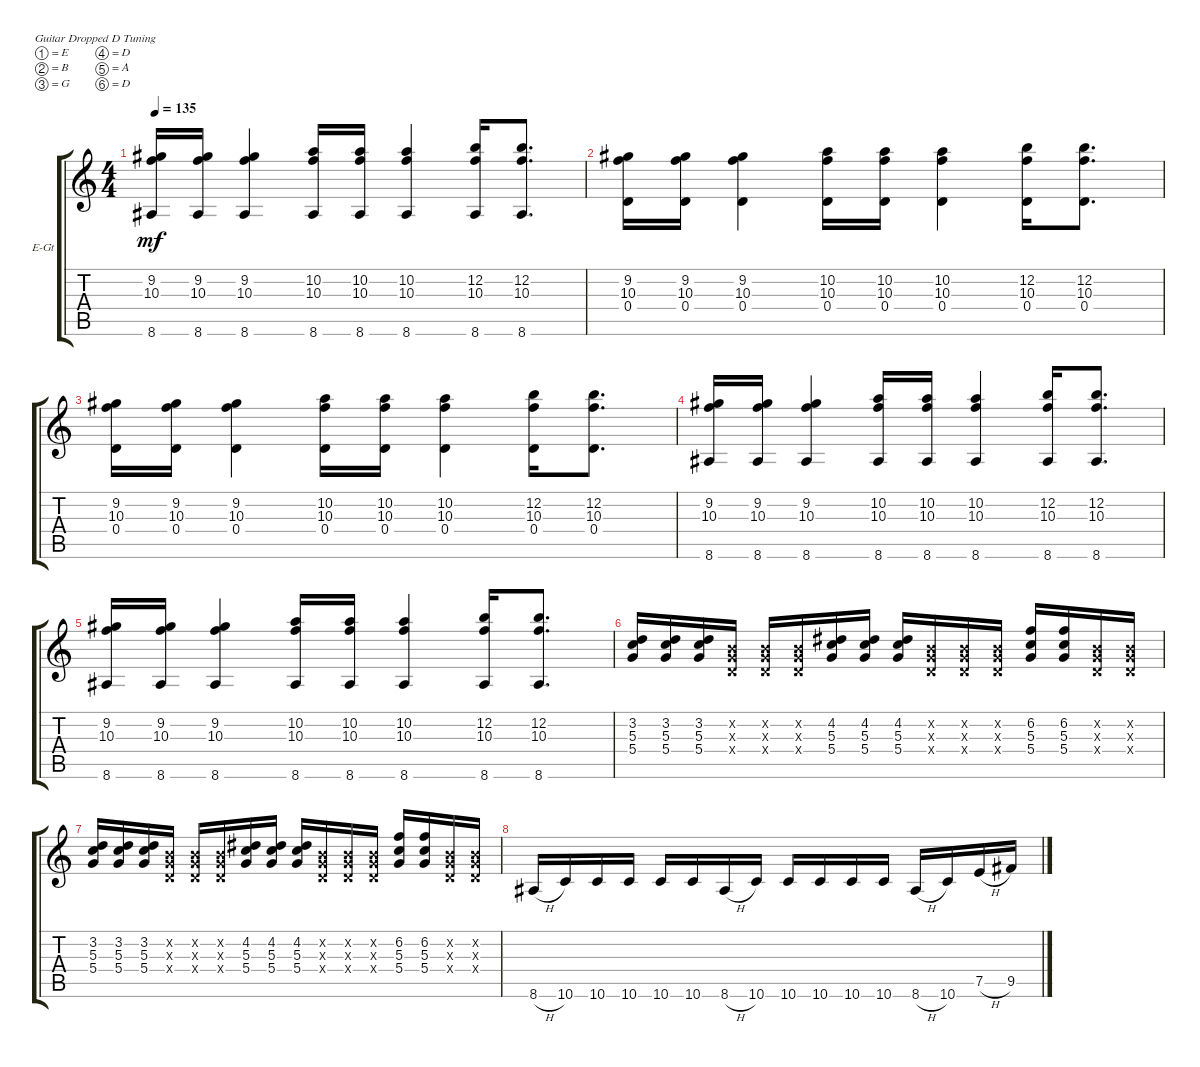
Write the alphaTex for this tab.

\defaultSystemsLayout 4
\bracketExtendMode groupsimilarinstruments
\firstSystemTrackNameOrientation horizontal
\otherSystemsTrackNameOrientation horizontal
\track ("Electric Guitar" "E-Gt") {instrument electricguitarclean}
\staff {score tabs}
\tuning (E4 B3 G3 D3 A2 D2)
\ts (4 4)
\tempo 135
\clef g2
\ks c
(10.3 9.2 8.6).16{dy mf} (10.3 9.2 8.6).16 (10.3 9.2 8.6).4 (10.3 10.2 8.6).16 (10.3 10.2 8.6).16 (10.3 10.2 8.6).4 (10.3 12.2 8.6).16 (10.3 12.2 8.6).8{d} |
(0.4 10.3 9.2).16 (0.4 10.3 9.2).16 (0.4 10.3 9.2).4 (0.4 10.3 10.2).16 (0.4 10.3 10.2).16 (0.4 10.3 10.2).4 (0.4 10.3 12.2).16 (0.4 10.3 12.2).8{d} |
(0.4 10.3 9.2).16 (0.4 10.3 9.2).16 (0.4 10.3 9.2).4 (0.4 10.3 10.2).16 (0.4 10.3 10.2).16 (0.4 10.3 10.2).4 (0.4 10.3 12.2).16 (0.4 10.3 12.2).8{d} |
(10.3 9.2 8.6).16 (10.3 9.2 8.6).16 (10.3 9.2 8.6).4 (10.3 10.2 8.6).16 (10.3 10.2 8.6).16 (10.3 10.2 8.6).4 (10.3 12.2 8.6).16 (10.3 12.2 8.6).8{d} |
(10.3 9.2 8.6).16 (10.3 9.2 8.6).16 (10.3 9.2 8.6).4 (10.3 10.2 8.6).16 (10.3 10.2 8.6).16 (10.3 10.2 8.6).4 (10.3 12.2 8.6).16 (10.3 12.2 8.6).8{d} |
(5.4 5.3 3.2).16 (5.4 5.3 3.2).16 (5.4 5.3 3.2).16 (0.3{x} 0.4{x} 0.2{x}).16 (0.3{x} 0.4{x} 0.2{x}).16 (0.3{x} 0.4{x} 0.2{x}).16 (5.4 5.3 4.2).16 (5.4 5.3 4.2).16 (5.4 5.3 4.2).16 (0.3{x} 0.4{x} 0.2{x}).16 (0.3{x} 0.4{x} 0.2{x}).16 (0.3{x} 0.4{x} 0.2{x}).16 (5.4 5.3 6.2).16 (5.4 5.3 6.2).16 (0.3{x} 0.4{x} 0.2{x}).16 (0.3{x} 0.4{x} 0.2{x}).16 |
(5.4 5.3 3.2).16 (5.4 5.3 3.2).16 (5.4 5.3 3.2).16 (0.3{x} 0.4{x} 0.2{x}).16 (0.3{x} 0.4{x} 0.2{x}).16 (0.3{x} 0.4{x} 0.2{x}).16 (5.4 5.3 4.2).16 (5.4 5.3 4.2).16 (5.4 5.3 4.2).16 (0.3{x} 0.4{x} 0.2{x}).16 (0.3{x} 0.4{x} 0.2{x}).16 (0.3{x} 0.4{x} 0.2{x}).16 (5.4 5.3 6.2).16 (5.4 5.3 6.2).16 (0.3{x} 0.4{x} 0.2{x}).16 (0.3{x} 0.4{x} 0.2{x}).16 |
8.6{h}.16 10.6.16 10.6.16 10.6.16 10.6.16 10.6.16 8.6{h}.16 10.6.16 10.6.16 10.6.16 10.6.16 10.6.16 8.6{h}.16 10.6.16 7.5{h}.16 9.5.16
